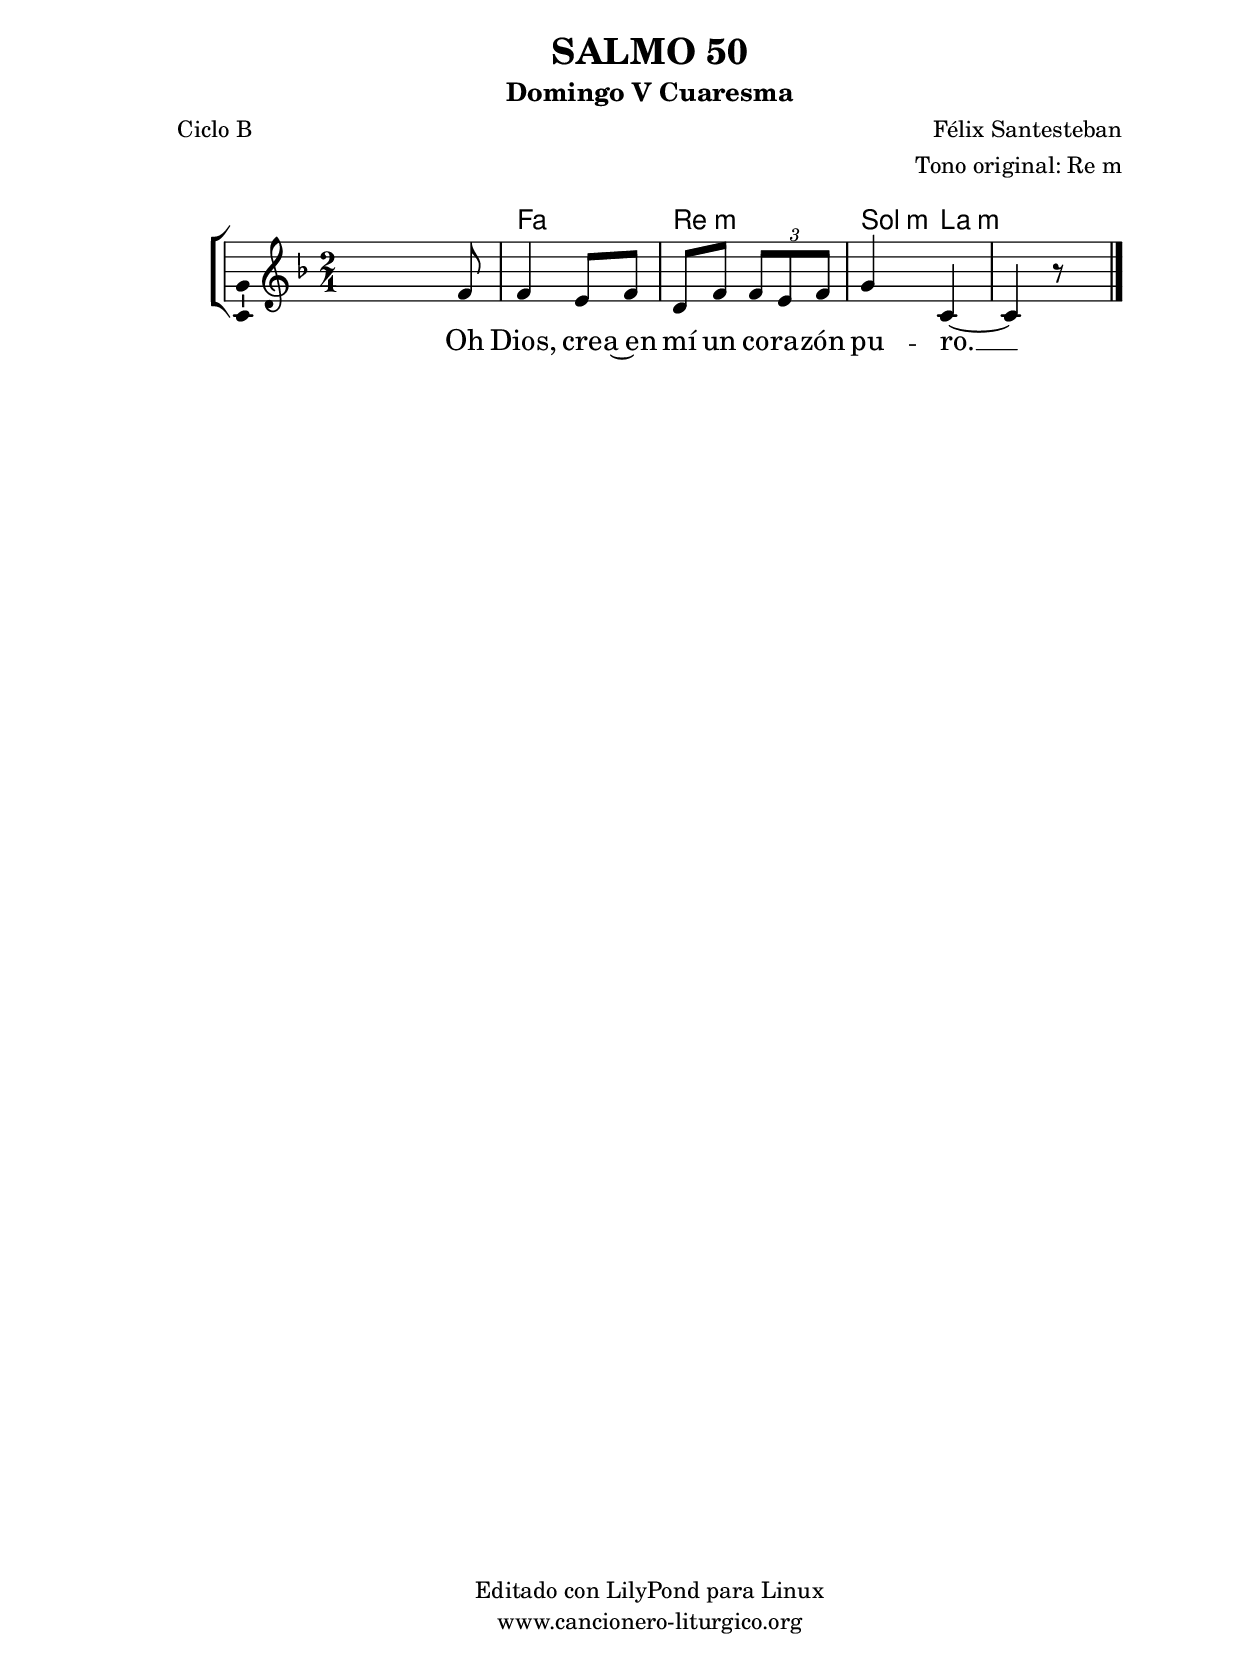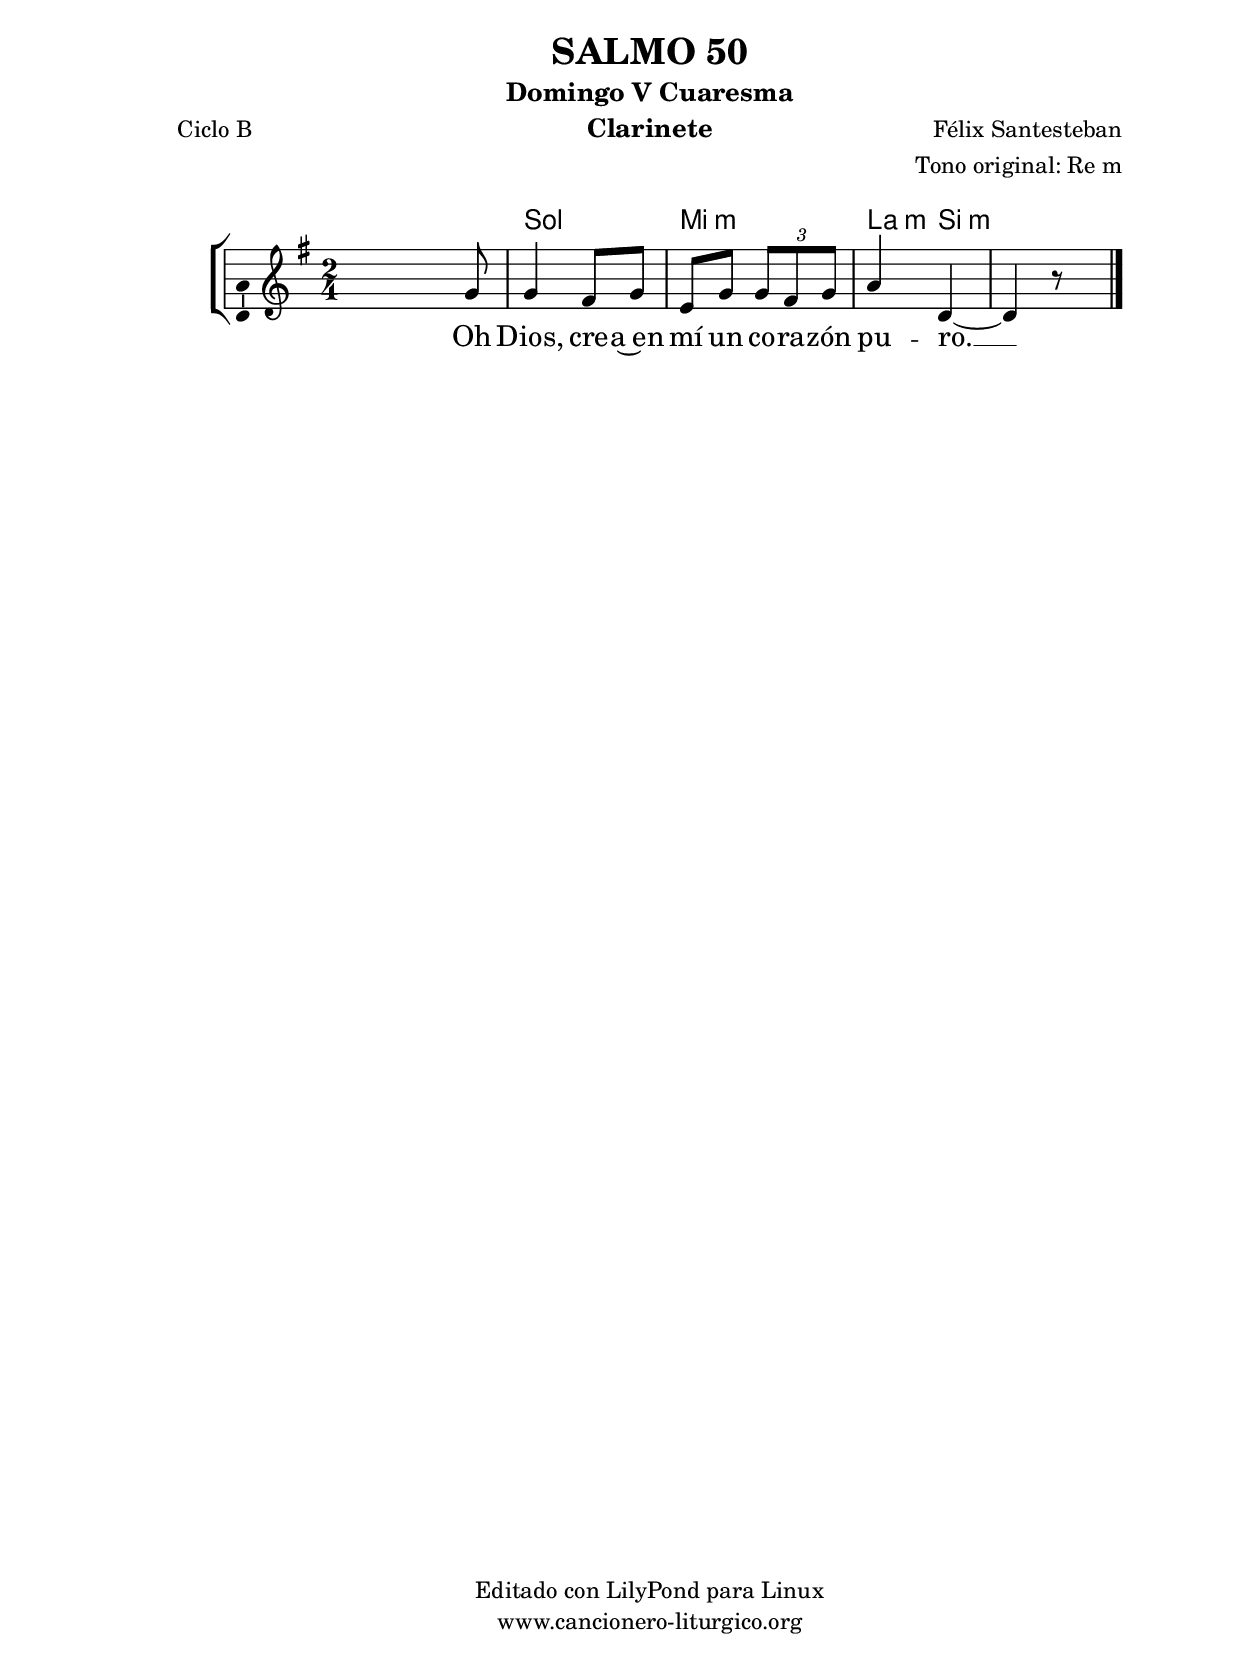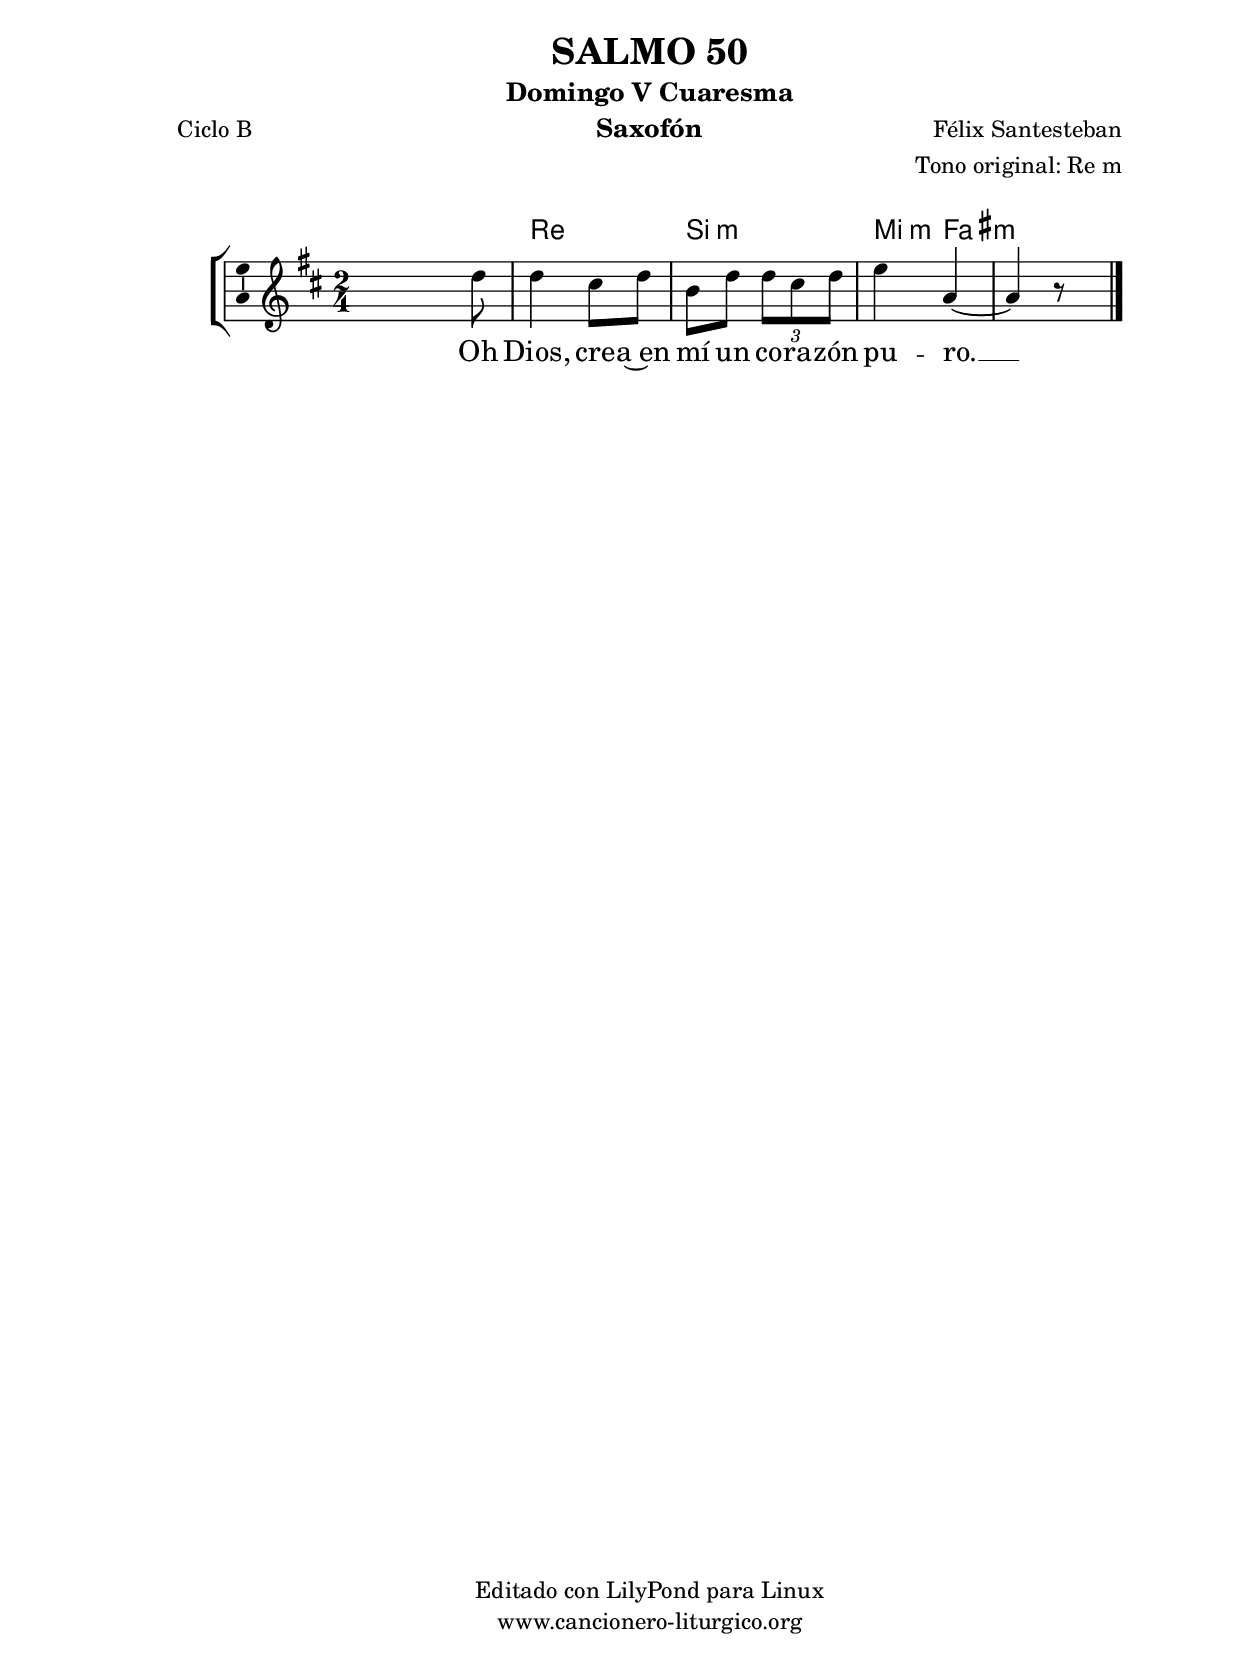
%
%para convertir .midi en .wav:
%timidity filename.midi -Ow -o finename.wav
%
%
%Para convertir de .wav a .mp3:
%lame -h -m j filename.wav
%
%
%para escuchar el midi:
%timidity nombrefichero.midi
%


%versión de lilypond para la que se ha escrito esta partitura:
\version "2.16.0"

	%Tamaño papel
	#(set-default-paper-size "a4")
	%Tamaño partitura
	#(set-global-staff-size 20)
	%No responde al pulsar sobre una nota
	#(ly:set-option 'point-and-click #f)

%parámetros del encabezamiento:
\header {
	title = "SALMO 50"
	subtitle = "Domingo V Cuaresma"
	composer = "Félix Santesteban"
	poet = "Ciclo B"
	meter = ""
	arranger = "Tono original: Re m"
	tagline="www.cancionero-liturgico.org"
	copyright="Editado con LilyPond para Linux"
	}

%parámetros asociados al papel:
\paper  {
	oddHeaderMarkup = \markup {\fill-line { \on-the-fly #not-first-page \fromproperty #'header:title \on-the-fly #not-first-page \fromproperty #'header:composer }}
	evenHeaderMarkup = \markup {\fill-line { \fromproperty #'header:composer \fromproperty #'header:title }}
	#(set-paper-size "a4")
	print-page-number = ##f
	first-page-number = 1
	print-first-page-number = ##f
%	head-separation = 3.0 \cm
	top-margin = 2.0 \cm
	bottom-margin = 0.5\cm
%%%	bottom-margin = -1.0\cm
	left-margin = 3.0 \cm
	line-width = 16.0 \cm 
	indent = 8\mm
	interscoreline = 2.\mm
	between-system-space = 15\mm
%	para que las partituras no llenen la hoja:
	ragged-bottom = ##t
%	idem para la última hoja:
	ragged-last-bottom = ##f
%	para que las partituras llenen el ancho del papel:
	ragged-last = ##f
	after-title-space = 2.5 \cm
%page-count=1
%system-count=8

	%Flexible Vertical Spacing
%	markup-markup-spacing =
%	#'((basic-distance . 15) (minimum-distance . 15) (padding . 3))
	markup-system-spacing =
	#'((basic-distance . 15) (minimum-distance . 15) (padding . 3))
	system-system-spacing =
	#'((basic-distance . 15) (minimum-distance . 15) (padding . 3))
	score-system-spacing =
	#'((basic-distance . 15) (minimum-distance . 15) (padding . 5))
%	top-system-spacing = % header
%	#'((basic-distance . 8) (minimum-distance . 0) (padding . 3))
%	top-markup-spacing =
%	#'((basic-distance . 20) (minimum-distance . 20) (padding . 3))
	last-bottom-spacing = % footer
	#'((basic-distance . 5) (minimum-distance . 5) (padding . 3))
%	score-markup-spacing =
%	#'((basic-distance . 16) (minimum-distance . 13) (padding . 3))

	}


%parámetros que afectan a toda la partitura:
global =  {
	%clave de sol (G):
	\clef G
	%armadura:
%	\transpose f e
	\key d \minor
	\tempo 4=90
	\set Score.tempoHideNote = ##t
	}


acordes = {
	\italianChords
	\chordmode {
%	\transpose f e
{

s2
f2 d2:m g4:m a:m

	}
	}
}

melodia = 
%	\transpose f e
{
	\relative c'{

\time 2/4
s4 s8 f8
f4 e8 f
d8 f \times 2/3 {f8 e f}
g4 c,~
c4 r8 s8

	\bar "|."
	}
	}


texto = \lyricmode {
Oh Dios, cre -- a~en mí un co -- ra -- zón pu -- ro. __
	}


acordesStaff = \context ChordNames = acordesStaff <<
	\set chordChanges = ##t
	\acordes
	>>


vozStaff = \context Voice = vozStaff
\with {\consists "Ambitus_engraver"}
<<
%	\set Staff.instrumentName = ""
%	\set Staff.shortInstrumentName = ""
%	\set Staff.midiInstrument = #"clarinet"
%	\set Staff.midiInstrument = #"cello"
%	\set Staff.midiInstrument = #"flute"
	\set Staff.midiInstrument = #"electric guitar (jazz)"
%	\set Staff.midiInstrument = #"english horn"
%	\set Staff.midiInstrument = #"violin"
%	\set Staff.midiInstrument = #"glockenspiel"
	\set Staff.midiMinimumVolume = #0.7
	\set Staff.midiMaximumVolume = #0.9
	\global
	\melodia
	>>


textoStaff = \context Lyrics = textoStaff <<
	\lyricsto vozStaff \texto
	>>

\book {
	\score {
		\context ChoirStaff {
			\override StaffGroup.SystemStartBracket #'collapse-height = #1
			\override Score.SystemStartBar #'collapse-height = #1
			<<
			\acordesStaff
			\vozStaff
			\textoStaff
			>>
			}
		\layout {
	    		\context {
				\Lyrics
				\override LyricText #'font-size = #2
				}
	   		 \context {
				\Score
				%fontSize = #3
				\override StaffSymbol #'staff-space = #(magstep +3)
				%\override Beam #'thickness = #0.55
				%\override SpacingSpanner #'spacing-increment = #1.0
				%\override Slur #'height-limit = #1.5
				}
			}
		}
	\score {
		\unfoldRepeats
		\context ChoirStaff {
			<<
			\acordesStaff
			\vozStaff
			>>
			}
		\midi {
	  		\context {
	  			\Score
				tempoWholesPerMinute = #(ly:make-moment 70 4)
				}
			}
		}
	}

%Partitura para clarinete
#(define output-suffix "C")
\book {
	\header{
		instrument = "Clarinete"
		}
	\score {
		\context ChoirStaff {
			\override StaffGroup.SystemStartBracket #'collapse-height = #1
			\override Score.SystemStartBar #'collapse-height = #1
\transpose c d
			<<
			\acordesStaff
			\vozStaff
			\textoStaff
			>>
			}
		\layout {
	    		\context {
				\Lyrics
				\override LyricText #'font-size = #2
				}
	   		 \context {
				\Score
				%fontSize = #3
				\override StaffSymbol #'staff-space = #(magstep +3)
				%\override Beam #'thickness = #0.55
				%\override SpacingSpanner #'spacing-increment = #1.0
				%\override Slur #'height-limit = #1.5
				}
			}
		}
	}

%Partitura para saxofón
#(define output-suffix "S")
\book {
	\header{
		instrument = "Saxofón"
		}
	\score {
		\context ChoirStaff {
			\override StaffGroup.SystemStartBracket #'collapse-height = #1
			\override Score.SystemStartBar #'collapse-height = #1
\transpose c a
			<<
			\acordesStaff
			\vozStaff
			\textoStaff
			>>
			}
		\layout {
	    		\context {
				\Lyrics
				\override LyricText #'font-size = #2
				}
	   		 \context {
				\Score
				%fontSize = #3
				\override StaffSymbol #'staff-space = #(magstep +3)
				%\override Beam #'thickness = #0.55
				%\override SpacingSpanner #'spacing-increment = #1.0
				%\override Slur #'height-limit = #1.5
				}
			}
		}
	}

